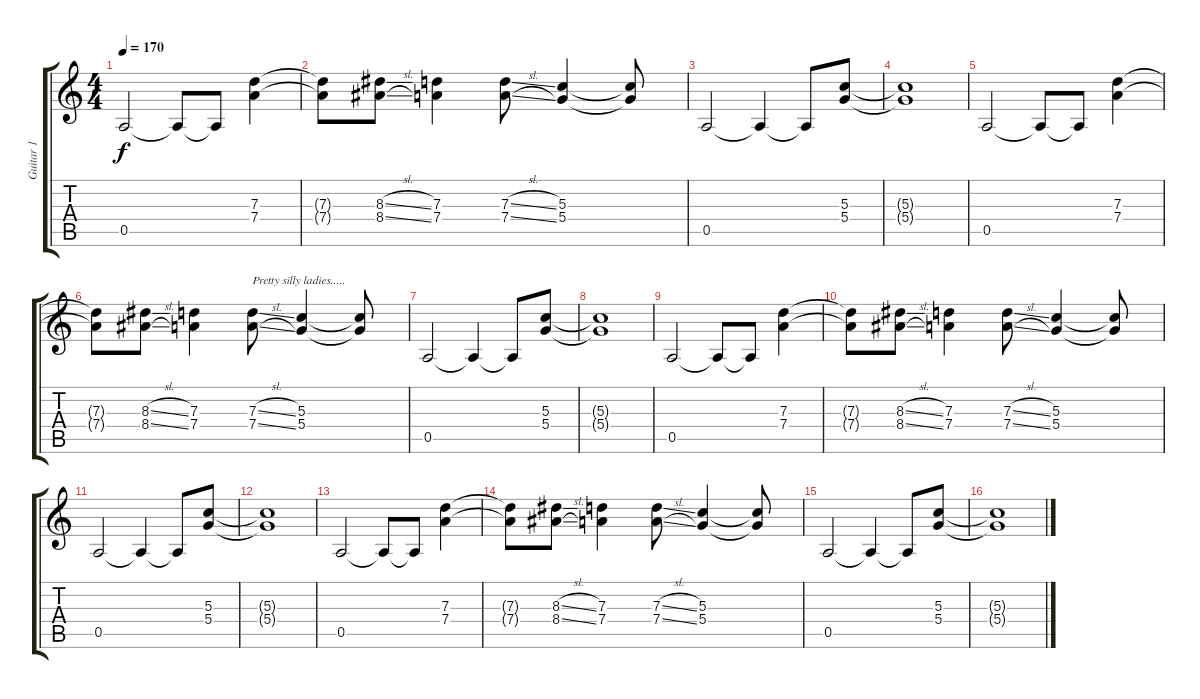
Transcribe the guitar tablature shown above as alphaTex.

\track ("Guitar 1" "Guitar 1") {instrument distortionguitar}
\staff {score tabs}
\tuning (E4 B3 G3 D3 A2 E2) {hide}
\ts (4 4)
\tempo 170
\clef g2
\ks c
0.5.2{dy f} 0.5{t}.8 0.5{t}.8 (7.3 7.4).4 |
(7.3{t} 7.4{t}).8 (8.3{sl} 8.4{sl}).8 (7.3 7.4).4 (7.3{sl} 7.4{sl}).8 (5.3 5.4).4 (5.3{t} 5.4{t}).8 |
0.5.2 0.5{t}.4 0.5{t}.8 (5.3 5.4).8 |
(5.3{t} 5.4{t}).1 |
0.5.2 0.5{t}.8 0.5{t}.8 (7.3 7.4).4 |
(7.3{t} 7.4{t}).8 (8.3{sl} 8.4{sl}).8 (7.3 7.4).4 (7.3{sl} 7.4{sl}).8{txt "Pretty silly ladies....."} (5.3 5.4).4 (5.3{t} 5.4{t}).8 |
0.5.2 0.5{t}.4 0.5{t}.8 (5.3 5.4).8 |
(5.3{t} 5.4{t}).1 |
0.5.2 0.5{t}.8 0.5{t}.8 (7.3 7.4).4 |
(7.3{t} 7.4{t}).8 (8.3{sl} 8.4{sl}).8 (7.3 7.4).4 (7.3{sl} 7.4{sl}).8 (5.3 5.4).4 (5.3{t} 5.4{t}).8 |
0.5.2 0.5{t}.4 0.5{t}.8 (5.3 5.4).8 |
(5.3{t} 5.4{t}).1 |
0.5.2 0.5{t}.8 0.5{t}.8 (7.3 7.4).4 |
(7.3{t} 7.4{t}).8 (8.3{sl} 8.4{sl}).8 (7.3 7.4).4 (7.3{sl} 7.4{sl}).8 (5.3 5.4).4 (5.3{t} 5.4{t}).8 |
0.5.2 0.5{t}.4 0.5{t}.8 (5.3 5.4).8 |
(5.3{t} 5.4{t}).1
